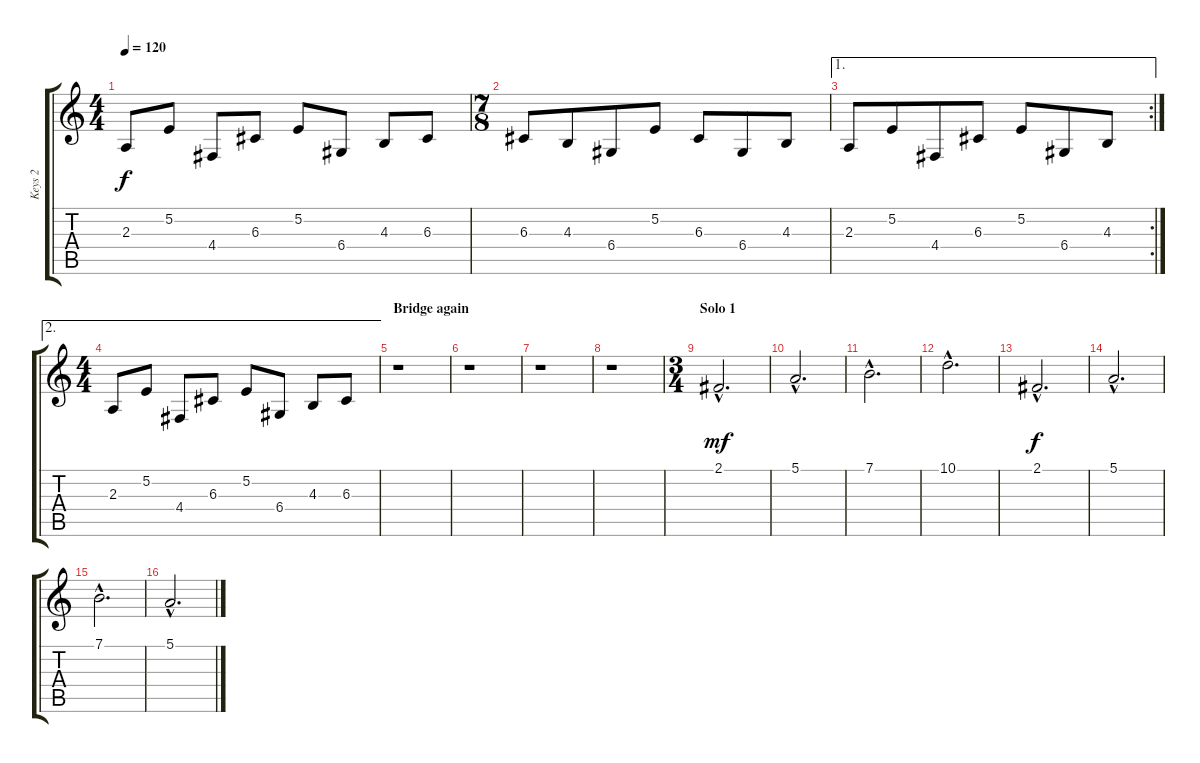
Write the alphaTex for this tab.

\track ("Keys 2" "Keys 2") {instrument vibraphone}
\staff {score tabs}
\tuning (E4 B3 G3 D3 A2 E2) {hide}
\ts (4 4)
\tempo 120
\clef g2
\ks c
2.3.8{dy f} 5.2.8 4.4.8 6.3.8 5.2.8 6.4.8 4.3.8 6.3.8 |
\ts (7 8)
6.3.8 4.3.8 6.4.8 5.2.8 6.3.8 6.4.8 4.3.8 |
\ae 1
\rc 2
2.3.8 5.2.8 4.4.8 6.3.8 5.2.8 6.4.8 4.3.8 |
\ae 2
\ts (4 4)
2.3.8 5.2.8 4.4.8 6.3.8 5.2.8 6.4.8 4.3.8 6.3.8 |
\section ("" "Bridge again")
r.1 |
r.1 |
r.1 |
r.1 |
\ts (3 4)
\section ("" "Solo 1")
2.1{hac}.2{d dy mf} |
5.1{hac}.2{d} |
7.1{hac}.2{d} |
10.1{hac}.2{d} |
2.1{hac}.2{d dy f} |
5.1{hac}.2{d} |
7.1{hac}.2{d} |
5.1{hac}.2{d}
